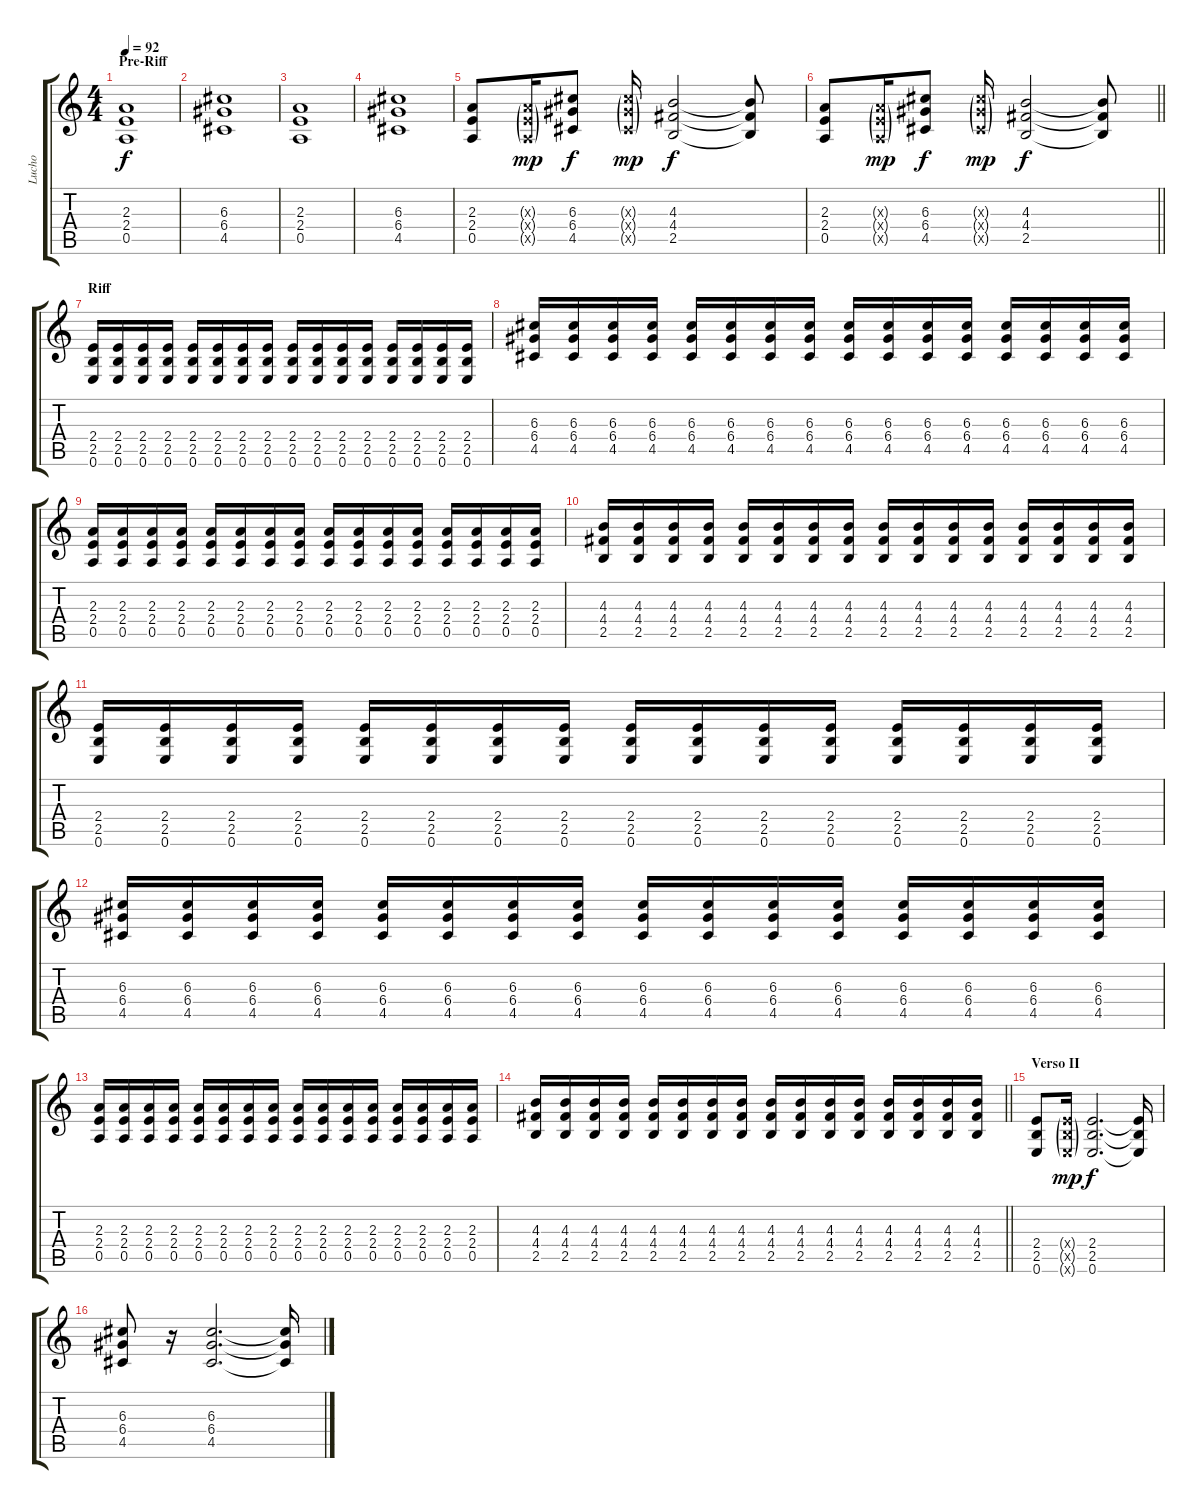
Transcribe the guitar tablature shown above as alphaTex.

\track ("Lucho" "Lucho") {instrument distortionguitar}
\staff {score tabs}
\tuning (E4 B3 G3 D3 A2 E2) {hide}
\ts (4 4)
\section ("" "Pre-Riff")
\tempo 92
\clef g2
\ks c
(2.3 2.4 0.5).1{dy f} |
(6.3 6.4 4.5).1 |
(2.3 2.4 0.5).1 |
(6.3 6.4 4.5).1 |
(2.3 2.4 0.5).8 (2.3{g x} 2.4{g x} 0.5{g x}).16{dy mp} (6.3 6.4 4.5).8{dy f} (6.3{g x} 6.4{g x} 4.5{g x}).16{dy mp} (4.3 4.4 2.5).2{dy f} (4.3{t} 4.4{t} 2.5{t}).8 |
\barLineRight lightlight
(2.3 2.4 0.5).8 (2.3{g x} 2.4{g x} 0.5{g x}).16{dy mp} (6.3 6.4 4.5).8{dy f} (6.3{g x} 6.4{g x} 4.5{g x}).16{dy mp} (4.3 4.4 2.5).2{dy f} (4.3{t} 4.4{t} 2.5{t}).8 |
\section ("" "Riff")
(2.4 2.5 0.6).16 (2.4 2.5 0.6).16 (2.4 2.5 0.6).16 (2.4 2.5 0.6).16 (2.4 2.5 0.6).16 (2.4 2.5 0.6).16 (2.4 2.5 0.6).16 (2.4 2.5 0.6).16 (2.4 2.5 0.6).16 (2.4 2.5 0.6).16 (2.4 2.5 0.6).16 (2.4 2.5 0.6).16 (2.4 2.5 0.6).16 (2.4 2.5 0.6).16 (2.4 2.5 0.6).16 (2.4 2.5 0.6).16 |
(6.3 6.4 4.5).16 (6.3 6.4 4.5).16 (6.3 6.4 4.5).16 (6.3 6.4 4.5).16 (6.3 6.4 4.5).16 (6.3 6.4 4.5).16 (6.3 6.4 4.5).16 (6.3 6.4 4.5).16 (6.3 6.4 4.5).16 (6.3 6.4 4.5).16 (6.3 6.4 4.5).16 (6.3 6.4 4.5).16 (6.3 6.4 4.5).16 (6.3 6.4 4.5).16 (6.3 6.4 4.5).16 (6.3 6.4 4.5).16 |
(2.3 2.4 0.5).16 (2.3 2.4 0.5).16 (2.3 2.4 0.5).16 (2.3 2.4 0.5).16 (2.3 2.4 0.5).16 (2.3 2.4 0.5).16 (2.3 2.4 0.5).16 (2.3 2.4 0.5).16 (2.3 2.4 0.5).16 (2.3 2.4 0.5).16 (2.3 2.4 0.5).16 (2.3 2.4 0.5).16 (2.3 2.4 0.5).16 (2.3 2.4 0.5).16 (2.3 2.4 0.5).16 (2.3 2.4 0.5).16 |
(4.3 4.4 2.5).16 (4.3 4.4 2.5).16 (4.3 4.4 2.5).16 (4.3 4.4 2.5).16 (4.3 4.4 2.5).16 (4.3 4.4 2.5).16 (4.3 4.4 2.5).16 (4.3 4.4 2.5).16 (4.3 4.4 2.5).16 (4.3 4.4 2.5).16 (4.3 4.4 2.5).16 (4.3 4.4 2.5).16 (4.3 4.4 2.5).16 (4.3 4.4 2.5).16 (4.3 4.4 2.5).16 (4.3 4.4 2.5).16 |
(2.4 2.5 0.6).16 (2.4 2.5 0.6).16 (2.4 2.5 0.6).16 (2.4 2.5 0.6).16 (2.4 2.5 0.6).16 (2.4 2.5 0.6).16 (2.4 2.5 0.6).16 (2.4 2.5 0.6).16 (2.4 2.5 0.6).16 (2.4 2.5 0.6).16 (2.4 2.5 0.6).16 (2.4 2.5 0.6).16 (2.4 2.5 0.6).16 (2.4 2.5 0.6).16 (2.4 2.5 0.6).16 (2.4 2.5 0.6).16 |
(6.3 6.4 4.5).16 (6.3 6.4 4.5).16 (6.3 6.4 4.5).16 (6.3 6.4 4.5).16 (6.3 6.4 4.5).16 (6.3 6.4 4.5).16 (6.3 6.4 4.5).16 (6.3 6.4 4.5).16 (6.3 6.4 4.5).16 (6.3 6.4 4.5).16 (6.3 6.4 4.5).16 (6.3 6.4 4.5).16 (6.3 6.4 4.5).16 (6.3 6.4 4.5).16 (6.3 6.4 4.5).16 (6.3 6.4 4.5).16 |
(2.3 2.4 0.5).16 (2.3 2.4 0.5).16 (2.3 2.4 0.5).16 (2.3 2.4 0.5).16 (2.3 2.4 0.5).16 (2.3 2.4 0.5).16 (2.3 2.4 0.5).16 (2.3 2.4 0.5).16 (2.3 2.4 0.5).16 (2.3 2.4 0.5).16 (2.3 2.4 0.5).16 (2.3 2.4 0.5).16 (2.3 2.4 0.5).16 (2.3 2.4 0.5).16 (2.3 2.4 0.5).16 (2.3 2.4 0.5).16 |
\barLineRight lightlight
(4.3 4.4 2.5).16 (4.3 4.4 2.5).16 (4.3 4.4 2.5).16 (4.3 4.4 2.5).16 (4.3 4.4 2.5).16 (4.3 4.4 2.5).16 (4.3 4.4 2.5).16 (4.3 4.4 2.5).16 (4.3 4.4 2.5).16 (4.3 4.4 2.5).16 (4.3 4.4 2.5).16 (4.3 4.4 2.5).16 (4.3 4.4 2.5).16 (4.3 4.4 2.5).16 (4.3 4.4 2.5).16 (4.3 4.4 2.5).16 |
\section ("" "Verso II")
(2.4 2.5 0.6).8 (2.4{g x} 2.5{g x} 0.6{g x}).16{dy mp} (2.4 2.5 0.6).2{d dy f} (2.4{t} 2.5{t} 0.6{t}).16 |
(6.3 6.4 4.5).8 r.16 (6.3 6.4 4.5).2{d} (6.3{t} 6.4{t} 4.5{t}).16
